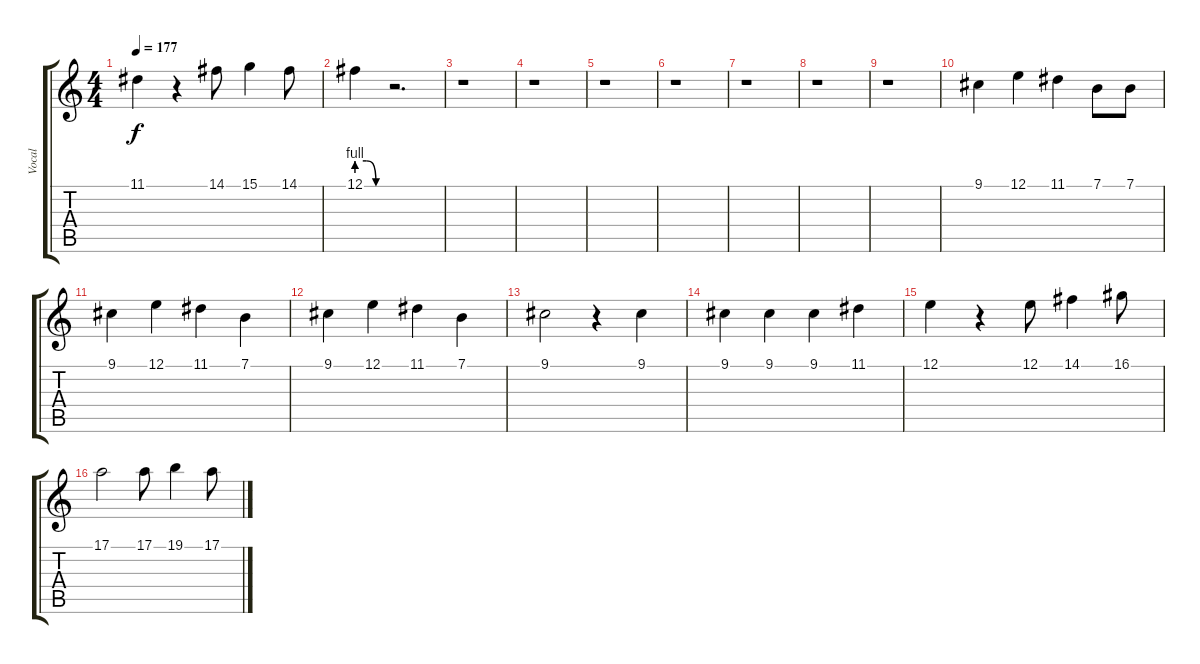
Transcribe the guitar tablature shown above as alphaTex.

\track ("Vocal" "Vocal") {instrument lead2sawtooth}
\staff {score tabs}
\tuning (E4 B3 G3 D3 A2 E2) {hide}
\ts (4 4)
\tempo 177
\clef g2
\ks c
11.1.4{dy f} r.4 14.1.8 15.1.4 14.1.8 |
12.1{be (custom 0 4 20 4 40 0 60 0)}.4 r.2{d} |
r.1 |
r.1 |
r.1 |
r.1 |
r.1 |
r.1 |
r.1 |
9.1.4 12.1.4 11.1.4 7.1.8 7.1.8 |
9.1.4 12.1.4 11.1.4 7.1.4 |
9.1.4 12.1.4 11.1.4 7.1.4 |
9.1.2 r.4 9.1.4 |
9.1.4 9.1.4 9.1.4 11.1.4 |
12.1.4 r.4 12.1.8 14.1.4 16.1.8 |
17.1.2 17.1.8 19.1.4 17.1.8
